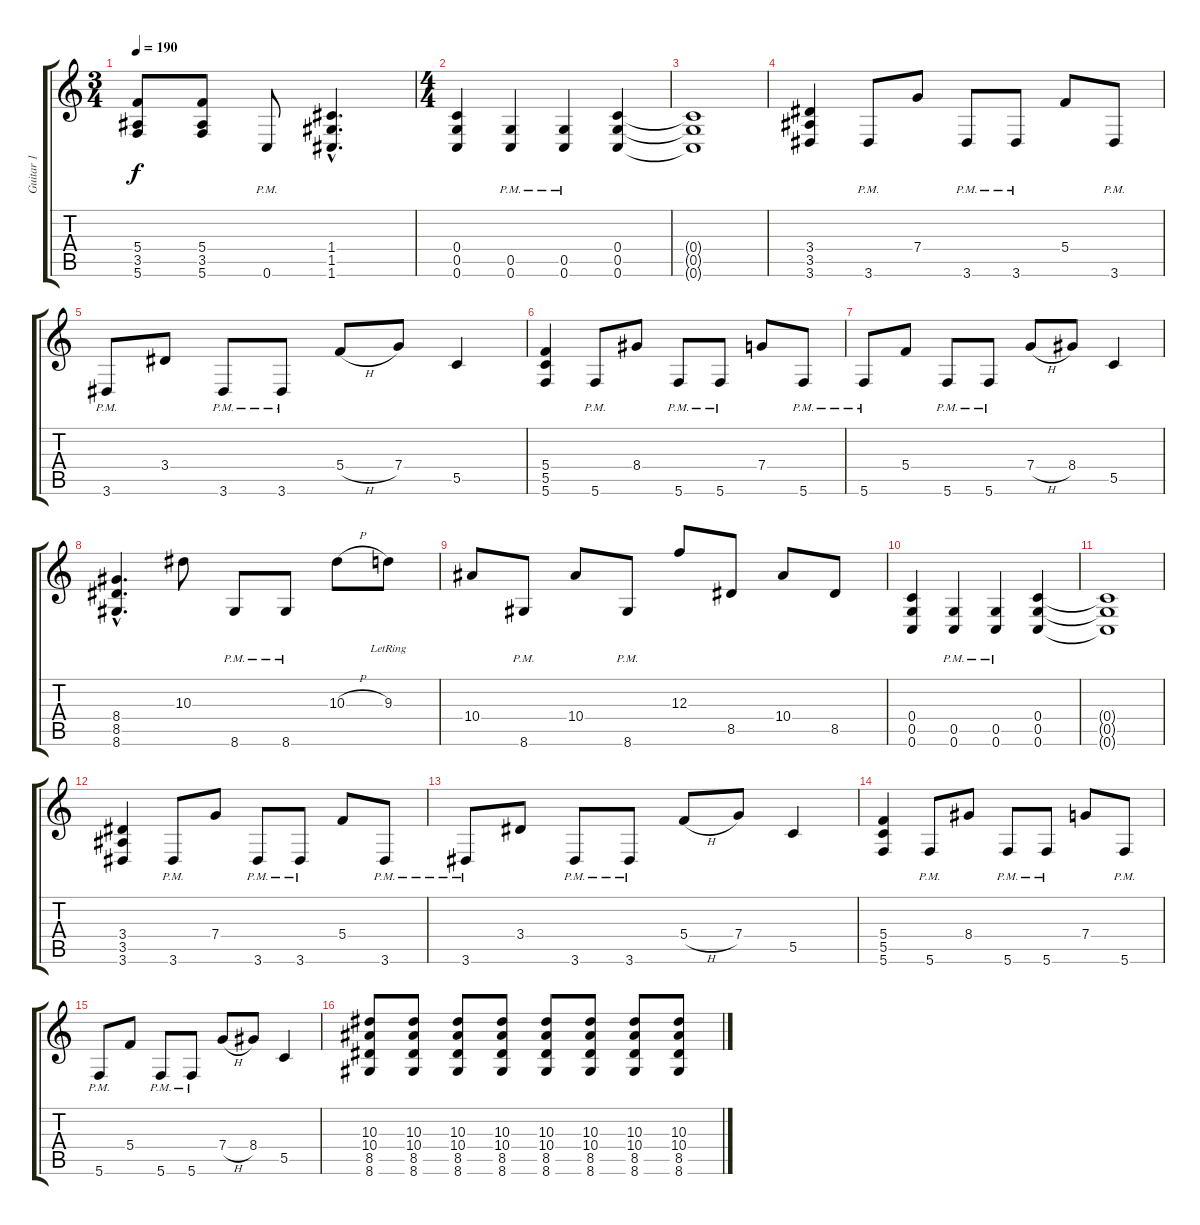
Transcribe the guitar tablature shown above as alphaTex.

\track ("Guitar 1" "Guitar 1") {instrument distortionguitar}
\staff {score tabs}
\tuning (D4 A3 F3 C3 G2 C2) {hide}
\ts (3 4)
\tempo 190
\clef g2
\ks c
(5.4 3.5 5.6).8{dy f} (5.4 3.5 5.6).8 0.6{pm}.8 (1.4{hac} 1.5{hac} 1.6{hac}).4{d} |
\ts (4 4)
(0.4 0.5 0.6).4 (0.5{pm} 0.6{pm}).4 (0.5{pm} 0.6{pm}).4 (0.4 0.5 0.6).4 |
(0.4{t} 0.5{t} 0.6{t}).1 |
(3.4 3.5 3.6).4 3.6{pm}.8 7.4.8 3.6{pm}.8 3.6{pm}.8 5.4.8 3.6{pm}.8 |
3.6{pm}.8 3.4.8 3.6{pm}.8 3.6{pm}.8 5.4{h}.8 7.4.8 5.5.4 |
(5.4 5.5 5.6).4 5.6{pm}.8 8.4.8 5.6{pm}.8 5.6{pm}.8 7.4.8 5.6{pm}.8 |
5.6{pm}.8 5.4.8 5.6{pm}.8 5.6{pm}.8 7.4{h}.8 8.4.8 5.5.4 |
(8.4{hac} 8.5{hac} 8.6{hac}).4{d} 10.3.8 8.6{pm}.8 8.6{pm}.8 10.3{h}.8 9.3{lr}.8 |
10.4.8 8.6{pm}.8 10.4.8 8.6{pm}.8 12.3.8 8.5.8 10.4.8 8.5.8 |
(0.4 0.5 0.6).4 (0.5{pm} 0.6{pm}).4 (0.5{pm} 0.6{pm}).4 (0.4 0.5 0.6).4 |
(0.4{t} 0.5{t} 0.6{t}).1 |
(3.4 3.5 3.6).4 3.6{pm}.8 7.4.8 3.6{pm}.8 3.6{pm}.8 5.4.8 3.6{pm}.8 |
3.6{pm}.8 3.4.8 3.6{pm}.8 3.6{pm}.8 5.4{h}.8 7.4.8 5.5.4 |
(5.4 5.5 5.6).4 5.6{pm}.8 8.4.8 5.6{pm}.8 5.6{pm}.8 7.4.8 5.6{pm}.8 |
5.6{pm}.8 5.4.8 5.6{pm}.8 5.6{pm}.8 7.4{h}.8 8.4.8 5.5.4 |
(10.3 10.4 8.5 8.6).8 (10.3 10.4 8.5 8.6).8 (10.3 10.4 8.5 8.6).8 (10.3 10.4 8.5 8.6).8 (10.3 10.4 8.5 8.6).8 (10.3 10.4 8.5 8.6).8 (10.3 10.4 8.5 8.6).8 (10.3 10.4 8.5 8.6).8
